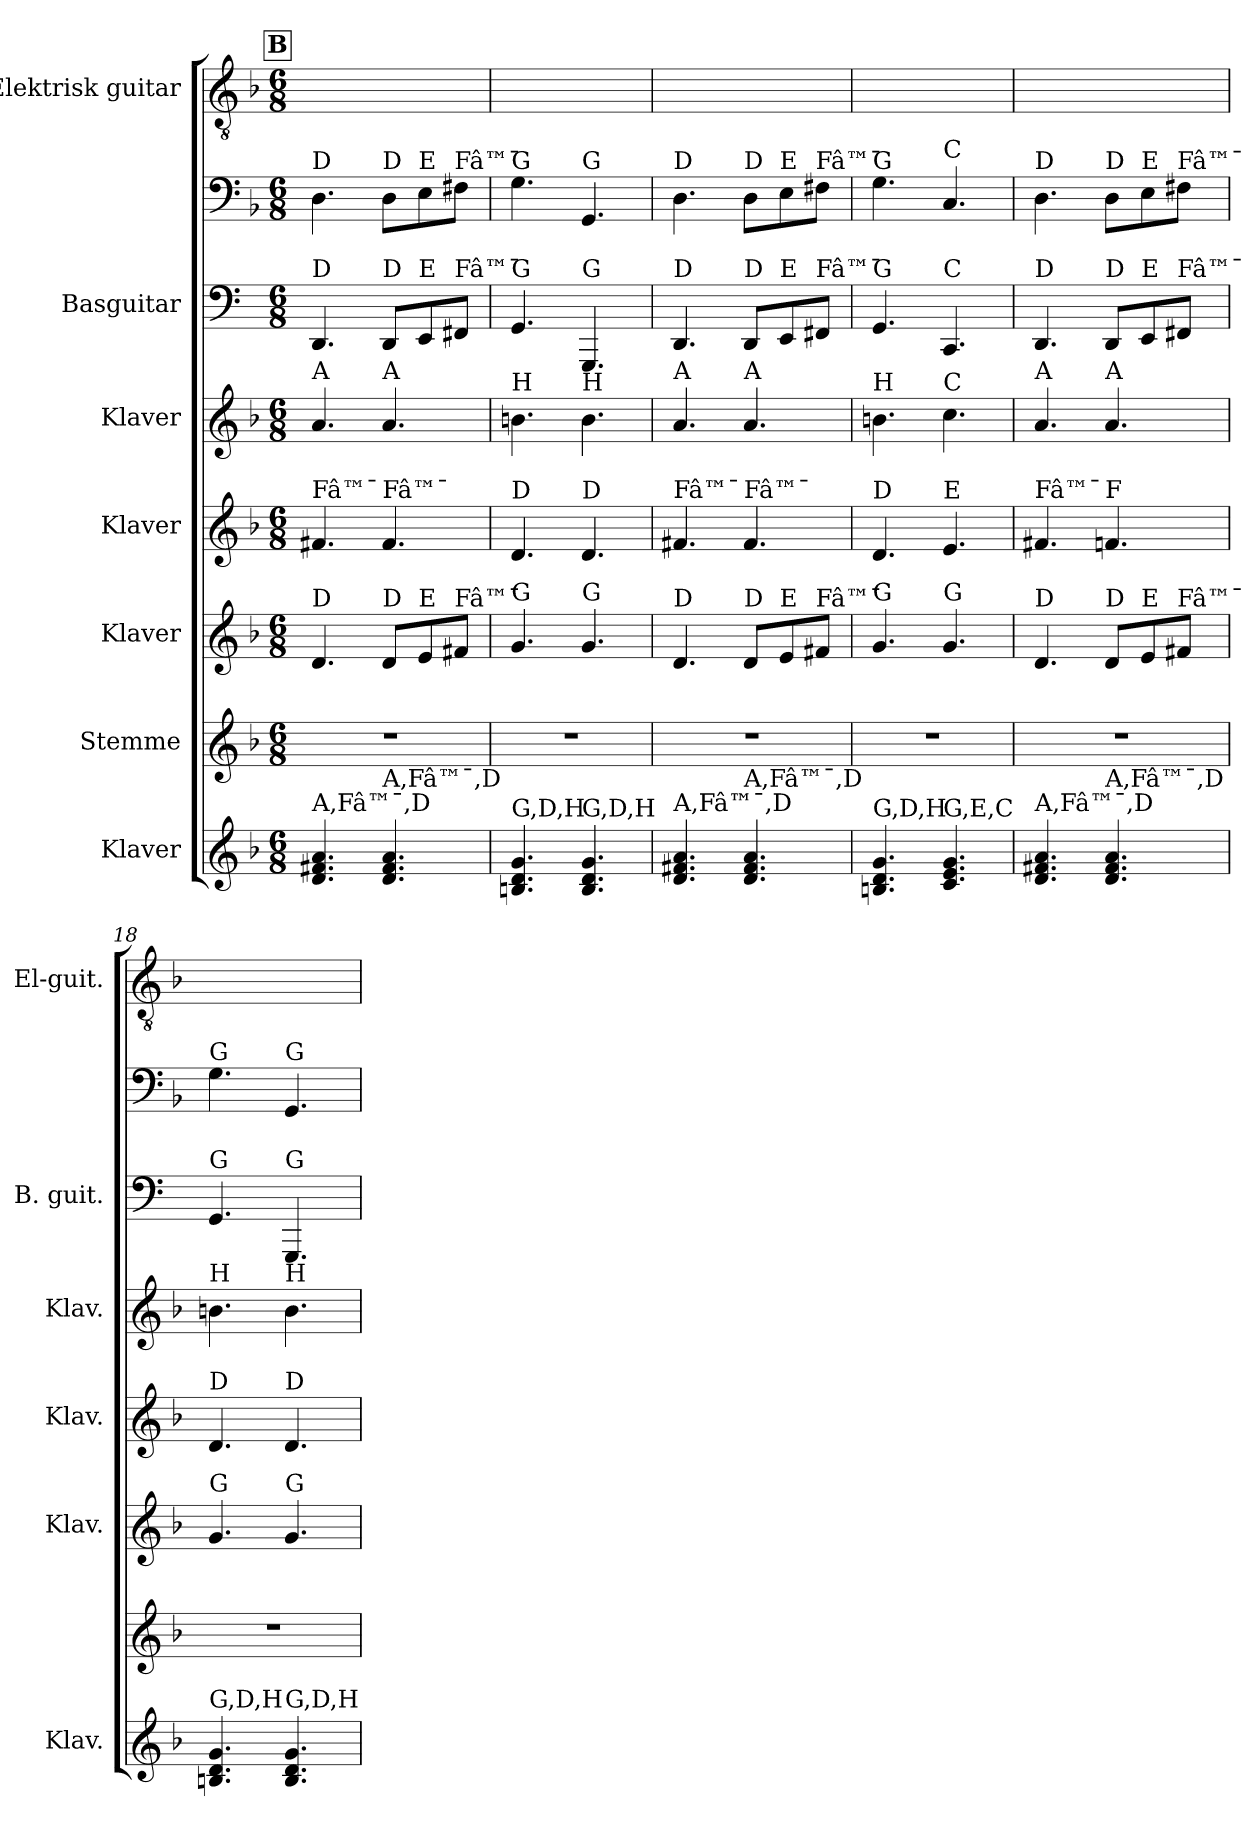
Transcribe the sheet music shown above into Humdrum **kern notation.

**kern	**kern	**kern	**kern	**kern	**kern	**kern	**kern
*part7	*part6	*part5	*part4	*part3	*part2	*part2	*part1
*staff8	*staff7	*staff6	*staff5	*staff4	*staff3	*staff2	*staff1
*I"Klaver	*I"Stemme	*I"Klaver	*I"Klaver	*I"Klaver	*I"Basguitar	*	*I"Elektrisk guitar
*I'Klav.	*	*I'Klav.	*I'Klav.	*I'Klav.	*I'B. guit.	*	*I'El-guit.
*clefG2	*clefG2	*clefG2	*clefG2	*clefG2	*	*clefF4	*clefGv2
*	*	*	*	*	*ITrd7c12	*ITrd7c12	*
*k[b-]	*k[b-]	*k[b-]	*k[b-]	*k[b-]	*	*k[b-]	*k[b-]
*M6/8	*M6/8	*M6/8	*M6/8	*M6/8	*M6/8	*M6/8	*M6/8
!!LO:REH:place=s1:a:B:fs=14:t=B
=13	=13	=13	=13	=13	=13	=13	=13
!	!	!	!	!	!	!LO:TX:a:t=D	!
!	!	!	!	!	!LO:TX:a:t=D	!	!
!	!	!	!	!LO:TX:a:t=A	!	!	!
!	!	!	!LO:TX:a:t=Fâ™¯	!	!	!	!
!	!	!LO:TX:a:t=D	!	!	!	!	!
!LO:TX:a:t=A,Fâ™¯,D	!	!	!	!	!	!	!
4.d/ 4.f#X/ 4.a/	2.r	4.d/	4.f#X/	4.a/	4.DDD	4.DD\	4.D/yy
!	!	!	!	!	!	!LO:TX:a:t=D	!
!	!	!	!	!	!LO:TX:a:t=D	!	!
!	!	!	!	!LO:TX:a:t=A	!	!	!
!	!	!	!LO:TX:a:t=Fâ™¯	!	!	!	!
!	!	!LO:TX:a:t=D	!	!	!	!	!
!LO:TX:a:t=A,Fâ™¯,D	!	!	!	!	!	!	!
4.d/ 4.f#/ 4.a/	.	8d/L	4.f#/	4.a/	8DDDL	8DD\L	4.D/yy
!	!	!	!	!	!	!LO:TX:a:t=E	!
!	!	!	!	!	!LO:TX:a:t=E	!	!
!	!	!LO:TX:a:t=E	!	!	!	!	!
.	.	8e/	.	.	8EEE	8EE\	.
!	!	!	!	!	!	!LO:TX:a:t=Fâ™¯	!
!	!	!	!	!	!LO:TX:a:t=Fâ™¯	!	!
!	!	!LO:TX:a:t=Fâ™¯	!	!	!	!	!
.	.	8f#X/J	.	.	8FFF#J	8FF#X\J	.
=14	=14	=14	=14	=14	=14	=14	=14
!	!	!	!	!	!	!LO:TX:a:t=G	!
!	!	!	!	!	!LO:TX:a:t=G	!	!
!	!	!	!	!LO:TX:a:t=H	!	!	!
!	!	!	!LO:TX:a:t=D	!	!	!	!
!	!	!LO:TX:a:t=G	!	!	!	!	!
!LO:TX:a:t=G,D,H	!	!	!	!	!	!	!
4.Bn/ 4.d/ 4.g/	2.r	4.g/	4.d/	4.bn\	4.GGG	4.GG\	4.G/yy
!	!	!	!	!	!	!LO:TX:a:t=G	!
!	!	!	!	!	!LO:TX:a:t=G	!	!
!	!	!	!	!LO:TX:a:t=H	!	!	!
!	!	!	!LO:TX:a:t=D	!	!	!	!
!	!	!LO:TX:a:t=G	!	!	!	!	!
!LO:TX:a:t=G,D,H	!	!	!	!	!	!	!
4.B/ 4.d/ 4.g/	.	4.g/	4.d/	4.b\	4.GGGG	4.GGG/	4.G/yy
=15	=15	=15	=15	=15	=15	=15	=15
!	!	!	!	!	!	!LO:TX:a:t=D	!
!	!	!	!	!	!LO:TX:a:t=D	!	!
!	!	!	!	!LO:TX:a:t=A	!	!	!
!	!	!	!LO:TX:a:t=Fâ™¯	!	!	!	!
!	!	!LO:TX:a:t=D	!	!	!	!	!
!LO:TX:a:t=A,Fâ™¯,D	!	!	!	!	!	!	!
4.d/ 4.f#X/ 4.a/	2.r	4.d/	4.f#X/	4.a/	4.DDD	4.DD\	4.D/yy
!	!	!	!	!	!	!LO:TX:a:t=D	!
!	!	!	!	!	!LO:TX:a:t=D	!	!
!	!	!	!	!LO:TX:a:t=A	!	!	!
!	!	!	!LO:TX:a:t=Fâ™¯	!	!	!	!
!	!	!LO:TX:a:t=D	!	!	!	!	!
!LO:TX:a:t=A,Fâ™¯,D	!	!	!	!	!	!	!
4.d/ 4.f#/ 4.a/	.	8d/L	4.f#/	4.a/	8DDDL	8DD\L	4.D/yy
!	!	!	!	!	!	!LO:TX:a:t=E	!
!	!	!	!	!	!LO:TX:a:t=E	!	!
!	!	!LO:TX:a:t=E	!	!	!	!	!
.	.	8e/	.	.	8EEE	8EE\	.
!	!	!	!	!	!	!LO:TX:a:t=Fâ™¯	!
!	!	!	!	!	!LO:TX:a:t=Fâ™¯	!	!
!	!	!LO:TX:a:t=Fâ™¯	!	!	!	!	!
.	.	8f#X/J	.	.	8FFF#J	8FF#X\J	.
=16	=16	=16	=16	=16	=16	=16	=16
!	!	!	!	!	!	!LO:TX:a:t=G	!
!	!	!	!	!	!LO:TX:a:t=G	!	!
!	!	!	!	!LO:TX:a:t=H	!	!	!
!	!	!	!LO:TX:a:t=D	!	!	!	!
!	!	!LO:TX:a:t=G	!	!	!	!	!
!LO:TX:a:t=G,D,H	!	!	!	!	!	!	!
4.Bn/ 4.d/ 4.g/	2.r	4.g/	4.d/	4.bn\	4.GGG	4.GG\	4.G/yy
!	!	!	!	!	!	!LO:TX:a:t=C	!
!	!	!	!	!	!LO:TX:a:t=C	!	!
!	!	!	!	!LO:TX:a:t=C	!	!	!
!	!	!	!LO:TX:a:t=E	!	!	!	!
!	!	!LO:TX:a:t=G	!	!	!	!	!
!LO:TX:a:t=G,E,C	!	!	!	!	!	!	!
4.c/ 4.e/ 4.g/	.	4.g/	4.e/	4.cc\	4.CCC	4.CC/	4.c\yy
=17	=17	=17	=17	=17	=17	=17	=17
!	!	!	!	!	!	!LO:TX:a:t=D	!
!	!	!	!	!	!LO:TX:a:t=D	!	!
!	!	!	!	!LO:TX:a:t=A	!	!	!
!	!	!	!LO:TX:a:t=Fâ™¯	!	!	!	!
!	!	!LO:TX:a:t=D	!	!	!	!	!
!LO:TX:a:t=A,Fâ™¯,D	!	!	!	!	!	!	!
4.d/ 4.f#X/ 4.a/	2.r	4.d/	4.f#X/	4.a/	4.DDD	4.DD\	2.d\yy
!	!	!	!	!	!	!LO:TX:a:t=D	!
!	!	!	!	!	!LO:TX:a:t=D	!	!
!	!	!	!	!LO:TX:a:t=A	!	!	!
!	!	!	!LO:TX:a:t=F	!	!	!	!
!	!	!LO:TX:a:t=D	!	!	!	!	!
!LO:TX:a:t=A,Fâ™¯,D	!	!	!	!	!	!	!
4.d/ 4.f#/ 4.a/	.	8d/L	4.fn/	4.a/	8DDDL	8DD\L	.
!	!	!	!	!	!	!LO:TX:a:t=E	!
!	!	!	!	!	!LO:TX:a:t=E	!	!
!	!	!LO:TX:a:t=E	!	!	!	!	!
.	.	8e/	.	.	8EEE	8EE\	.
!	!	!	!	!	!	!LO:TX:a:t=Fâ™¯	!
!	!	!	!	!	!LO:TX:a:t=Fâ™¯	!	!
!	!	!LO:TX:a:t=Fâ™¯	!	!	!	!	!
.	.	8f#X/J	.	.	8FFF#J	8FF#X\J	.
=18	=18	=18	=18	=18	=18	=18	=18
!	!	!	!	!	!	!LO:TX:a:t=G	!
!	!	!	!	!	!LO:TX:a:t=G	!	!
!	!	!	!	!LO:TX:a:t=H	!	!	!
!	!	!	!LO:TX:a:t=D	!	!	!	!
!	!	!LO:TX:a:t=G	!	!	!	!	!
!LO:TX:a:t=G,D,H	!	!	!	!	!	!	!
4.Bn/ 4.d/ 4.g/	2.r	4.g/	4.d/	4.bn\	4.GGG	4.GG\	2.G/yy
!	!	!	!	!	!	!LO:TX:a:t=G	!
!	!	!	!	!	!LO:TX:a:t=G	!	!
!	!	!	!	!LO:TX:a:t=H	!	!	!
!	!	!	!LO:TX:a:t=D	!	!	!	!
!	!	!LO:TX:a:t=G	!	!	!	!	!
!LO:TX:a:t=G,D,H	!	!	!	!	!	!	!
4.B/ 4.d/ 4.g/	.	4.g/	4.d/	4.b\	4.GGGG	4.GGG/	.
=	=	=	=	=	=	=	=
*-	*-	*-	*-	*-	*-	*-	*-
